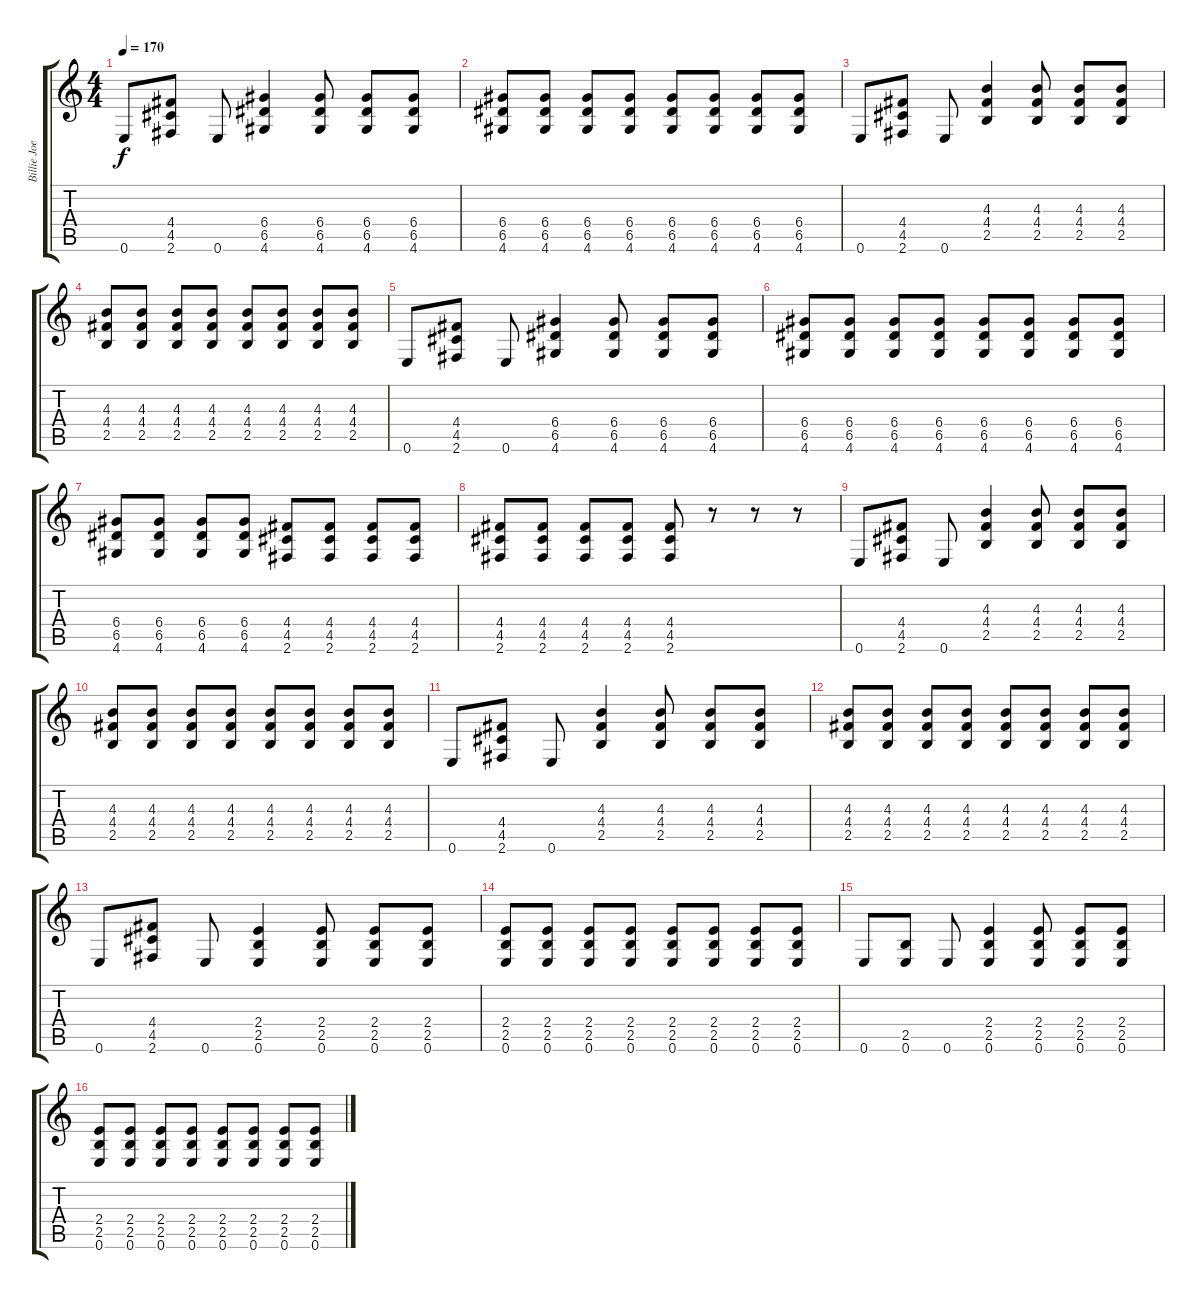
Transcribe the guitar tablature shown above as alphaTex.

\track ("Billie Joe - Rhytm Guitar" "Billie Joe") {instrument distortionguitar}
\staff {score tabs}
\tuning (E4 B3 G3 D3 A2 E2) {hide}
\ts (4 4)
\tempo 170
\clef g2
\ks c
0.6.8{dy f} (4.4 4.5 2.6).8 0.6.8 (6.4 6.5 4.6).4 (6.4 6.5 4.6).8 (6.4 6.5 4.6).8 (6.4 6.5 4.6).8 |
(6.4 6.5 4.6).8 (6.4 6.5 4.6).8 (6.4 6.5 4.6).8 (6.4 6.5 4.6).8 (6.4 6.5 4.6).8 (6.4 6.5 4.6).8 (6.4 6.5 4.6).8 (6.4 6.5 4.6).8 |
0.6.8 (4.4 4.5 2.6).8 0.6.8 (4.3 4.4 2.5).4 (4.3 4.4 2.5).8 (4.3 4.4 2.5).8 (4.3 4.4 2.5).8 |
(4.3 4.4 2.5).8 (4.3 4.4 2.5).8 (4.3 4.4 2.5).8 (4.3 4.4 2.5).8 (4.3 4.4 2.5).8 (4.3 4.4 2.5).8 (4.3 4.4 2.5).8 (4.3 4.4 2.5).8 |
0.6.8 (4.4 4.5 2.6).8 0.6.8 (6.4 6.5 4.6).4 (6.4 6.5 4.6).8 (6.4 6.5 4.6).8 (6.4 6.5 4.6).8 |
(6.4 6.5 4.6).8 (6.4 6.5 4.6).8 (6.4 6.5 4.6).8 (6.4 6.5 4.6).8 (6.4 6.5 4.6).8 (6.4 6.5 4.6).8 (6.4 6.5 4.6).8 (6.4 6.5 4.6).8 |
(6.4 6.5 4.6).8 (6.4 6.5 4.6).8 (6.4 6.5 4.6).8 (6.4 6.5 4.6).8 (4.4 4.5 2.6).8 (4.4 4.5 2.6).8 (4.4 4.5 2.6).8 (4.4 4.5 2.6).8 |
(4.4 4.5 2.6).8 (4.4 4.5 2.6).8 (4.4 4.5 2.6).8 (4.4 4.5 2.6).8 (4.4 4.5 2.6).8 r.8 r.8 r.8 |
0.6.8 (4.4 4.5 2.6).8 0.6.8 (4.3 4.4 2.5).4 (4.3 4.4 2.5).8 (4.3 4.4 2.5).8 (4.3 4.4 2.5).8 |
(4.3 4.4 2.5).8 (4.3 4.4 2.5).8 (4.3 4.4 2.5).8 (4.3 4.4 2.5).8 (4.3 4.4 2.5).8 (4.3 4.4 2.5).8 (4.3 4.4 2.5).8 (4.3 4.4 2.5).8 |
0.6.8 (4.4 4.5 2.6).8 0.6.8 (4.3 4.4 2.5).4 (4.3 4.4 2.5).8 (4.3 4.4 2.5).8 (4.3 4.4 2.5).8 |
(4.3 4.4 2.5).8 (4.3 4.4 2.5).8 (4.3 4.4 2.5).8 (4.3 4.4 2.5).8 (4.3 4.4 2.5).8 (4.3 4.4 2.5).8 (4.3 4.4 2.5).8 (4.3 4.4 2.5).8 |
0.6.8 (4.4 4.5 2.6).8 0.6.8 (2.4 2.5 0.6).4 (2.4 2.5 0.6).8 (2.4 2.5 0.6).8 (2.4 2.5 0.6).8 |
(2.4 2.5 0.6).8 (2.4 2.5 0.6).8 (2.4 2.5 0.6).8 (2.4 2.5 0.6).8 (2.4 2.5 0.6).8 (2.4 2.5 0.6).8 (2.4 2.5 0.6).8 (2.4 2.5 0.6).8 |
0.6.8 (2.5 0.6).8 0.6.8 (2.4 2.5 0.6).4 (2.4 2.5 0.6).8 (2.4 2.5 0.6).8 (2.4 2.5 0.6).8 |
(2.4 2.5 0.6).8 (2.4 2.5 0.6).8 (2.4 2.5 0.6).8 (2.4 2.5 0.6).8 (2.4 2.5 0.6).8 (2.4 2.5 0.6).8 (2.4 2.5 0.6).8 (2.4 2.5 0.6).8
